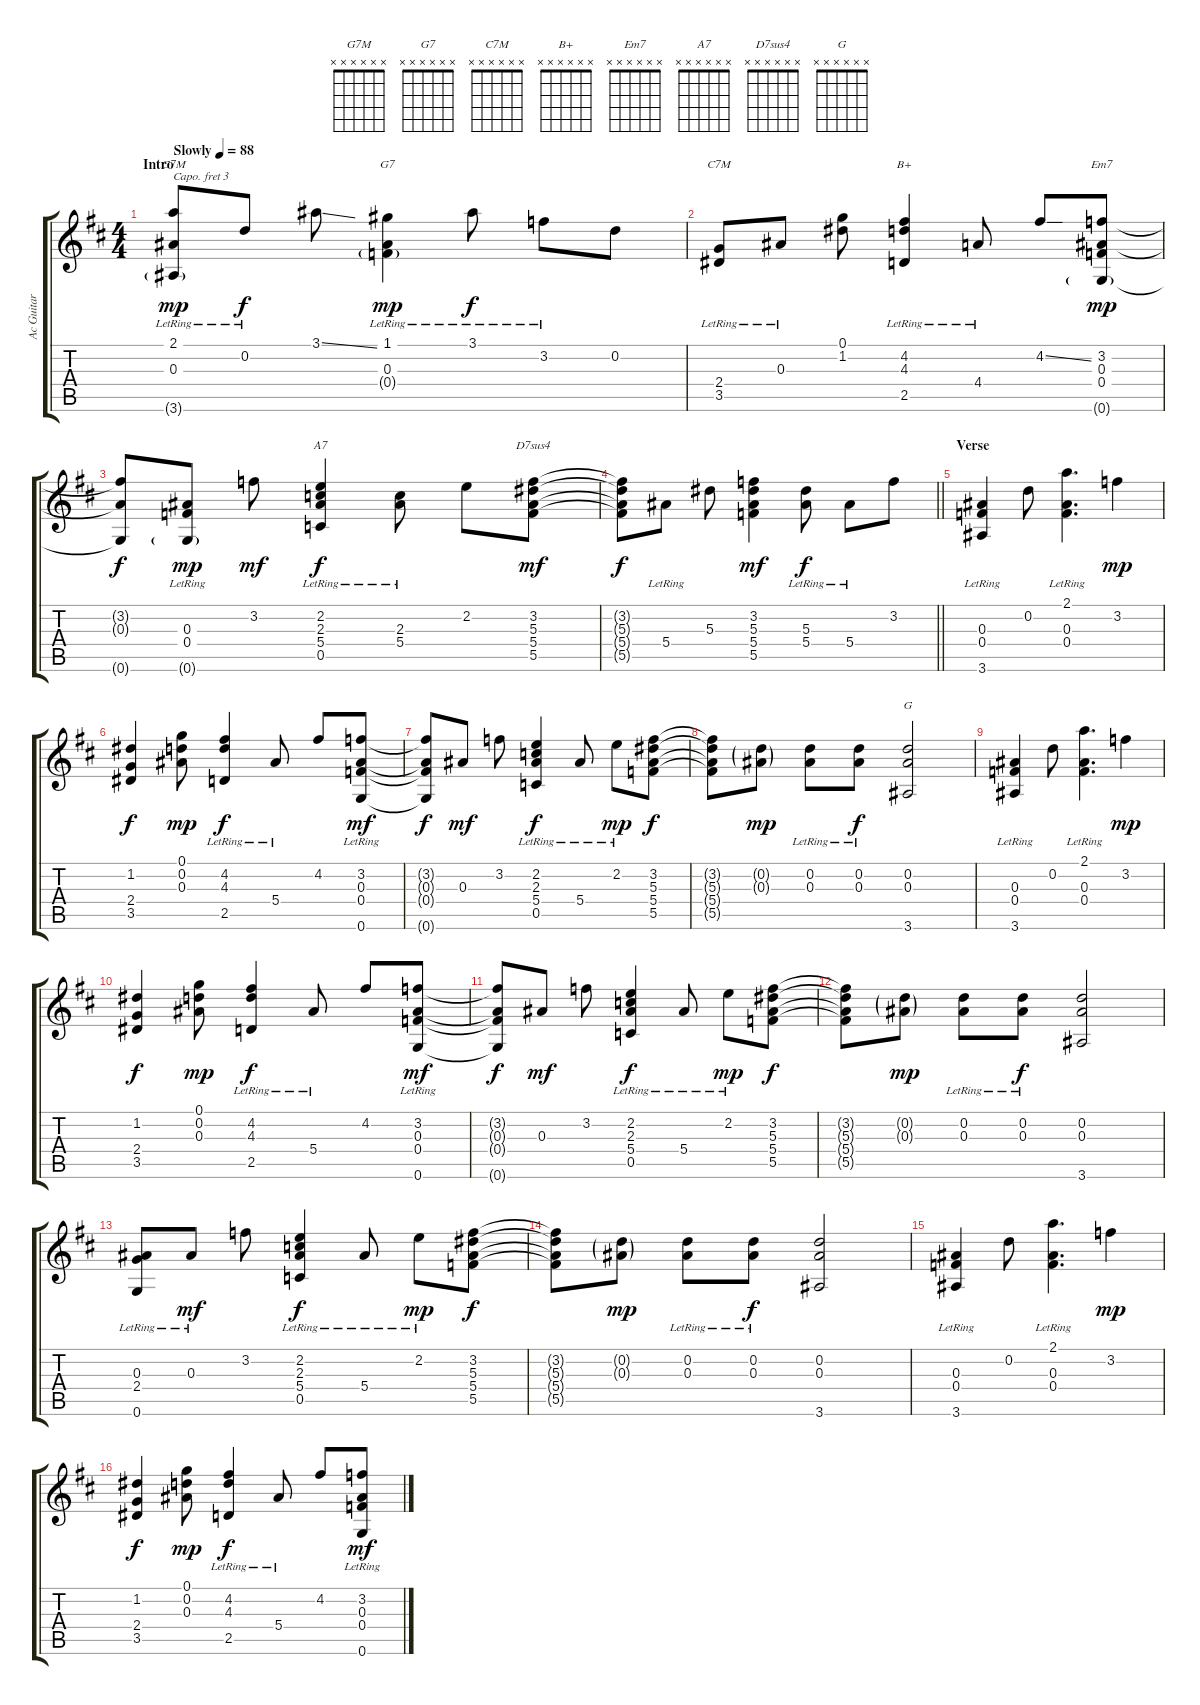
\track ("Ac Guitar #1" "Ac Guitar ") {instrument acousticguitarsteel}
\staff {score tabs}
\capo 3
\tuning (E4 B3 G3 D3 A2 E2) {hide}
\chord ("G7M" x x x x x x)
\chord ("G7" x x x x x x)
\chord ("C7M" x x x x x x)
\chord ("B+" x x x x x x)
\chord ("Em7" x x x x x x)
\chord ("A7" x x x x x x)
\chord ("D7sus4" x x x x x x)
\chord ("G" x x x x x x)
\ts (4 4)
\section ("" "Intro")
\tempo (88 "Slowly")
\clef g2
\ks d
(2.1{lr} 0.3{lr} 3.6{g lr}).8{ch "G7M" dy mp instrument acousticguitarsteel} 0.2{lr}.8{dy f} 3.1{ss}.8 (1.1{lr} 0.3{lr} 0.4{g lr}).4{ch "G7" dy mp} 3.1{lr}.8{dy f} 3.2{lr}.8 0.2.8 |
(2.4{lr} 3.5{lr}).8{ch "C7M"} 0.3{lr}.8 (0.1 1.2).8 (4.2{lr} 4.3{lr} 2.5{lr}).4{ch "B+"} 4.4{lr}.8 4.2{ss}.8 (3.2 0.3 0.4 0.6{g}).8{ch "Em7" dy mp} |
(3.2{t} 0.3{t} 0.6{t}).8{dy f} (0.3{lr} 0.4{lr} 0.6{g lr}).8{dy mp} 3.2.8{dy mf} (2.2{lr} 2.3{lr} 5.4{lr} 0.5{lr}).4{ch "A7" dy f} (2.3{lr} 5.4{lr}).8 2.2.8 (3.2 5.3 5.4 5.5).8{ch "D7sus4" dy mf} |
\barLineRight lightlight
(3.2{t} 5.3{t} 5.4{t} 5.5{t}).8{dy f} 5.4{lr}.8 5.3.8 (3.2 5.3 5.4 5.5).4{dy mf} (5.3{lr} 5.4{lr}).8{dy f} 5.4{lr}.8 3.2.8 |
\section ("" "Verse")
(0.3{lr} 0.4{lr} 3.6{lr}).4 0.2.8 (2.1 0.3{lr} 0.4).4{d} 3.2.4{dy mp} |
(1.2 2.4 3.5).4{dy f} (0.1 0.2 0.3).8{dy mp} (4.2{lr} 4.3{lr} 2.5{lr}).4{dy f} 5.4{lr}.8 4.2.8 (3.2{lr} 0.3{lr} 0.4{lr} 0.6{lr}).8{dy mf} |
(3.2{t} 0.3{t} 0.4{t} 0.6{t}).8{dy f} 0.3.8{dy mf} 3.2.8 (2.2{lr} 2.3{lr} 5.4{lr} 0.5{lr}).4{dy f} 5.4{lr}.8 2.2{lr}.8{dy mp} (3.2 5.3 5.4 5.5).8{dy f} |
(3.2{t} 5.3{t} 5.4{t} 5.5{t}).8 (0.2{g} 0.3{g}).8{dy mp} (0.2{lr} 0.3{lr}).8 (0.2{lr} 0.3{lr}).8{dy f} (0.2 0.3 3.6).2{ch "G"} |
(0.3{lr} 0.4{lr} 3.6{lr}).4 0.2.8 (2.1 0.3{lr} 0.4).4{d} 3.2.4{dy mp} |
(1.2 2.4 3.5).4{dy f} (0.1 0.2 0.3).8{dy mp} (4.2{lr} 4.3{lr} 2.5{lr}).4{dy f} 5.4{lr}.8 4.2.8 (3.2{lr} 0.3{lr} 0.4{lr} 0.6{lr}).8{dy mf} |
(3.2{t} 0.3{t} 0.4{t} 0.6{t}).8{dy f} 0.3.8{dy mf} 3.2.8 (2.2{lr} 2.3{lr} 5.4{lr} 0.5{lr}).4{dy f} 5.4{lr}.8 2.2{lr}.8{dy mp} (3.2 5.3 5.4 5.5).8{dy f} |
(3.2{t} 5.3{t} 5.4{t} 5.5{t}).8 (0.2{g} 0.3{g}).8{dy mp} (0.2{lr} 0.3{lr}).8 (0.2{lr} 0.3{lr}).8{dy f} (0.2 0.3 3.6).2 |
(0.3{lr} 2.4{lr} 0.6{lr}).8 0.3{lr}.8{dy mf} 3.2.8 (2.2{lr} 2.3{lr} 5.4{lr} 0.5{lr}).4{dy f} 5.4{lr}.8 2.2{lr}.8{dy mp} (3.2 5.3 5.4 5.5).8{dy f} |
(3.2{t} 5.3{t} 5.4{t} 5.5{t}).8 (0.2{g} 0.3{g}).8{dy mp} (0.2{lr} 0.3{lr}).8 (0.2{lr} 0.3{lr}).8{dy f} (0.2 0.3 3.6).2 |
(0.3{lr} 0.4{lr} 3.6{lr}).4 0.2.8 (2.1 0.3{lr} 0.4).4{d} 3.2.4{dy mp} |
(1.2 2.4 3.5).4{dy f} (0.1 0.2 0.3).8{dy mp} (4.2{lr} 4.3{lr} 2.5{lr}).4{dy f} 5.4{lr}.8 4.2.8 (3.2{lr} 0.3{lr} 0.4{lr} 0.6{lr}).8{dy mf}
